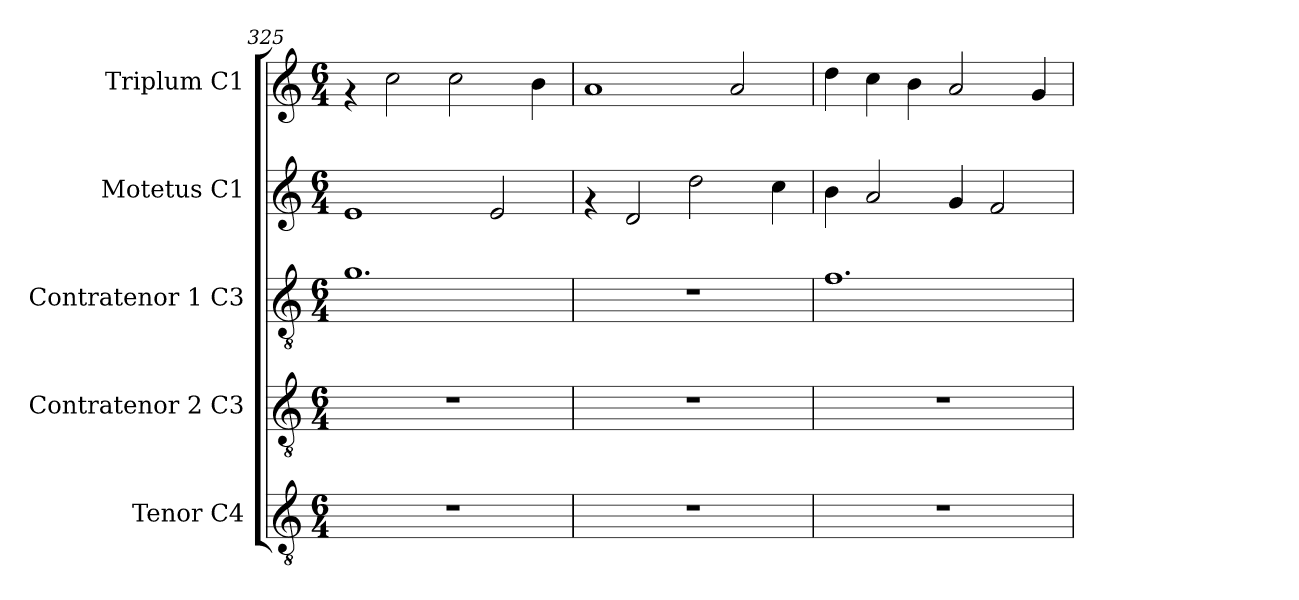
**kern	**kern	**kern	**text	**kern	**text	**kern	**text
*part5	*part4	*part3	*part3	*part2	*part2	*part1	*part1
*staff5	*staff4	*staff3	*staff3	*staff2	*staff2	*staff1	*staff1
*I"Tenor  C4	*I"Contratenor 2  C3	*I"Contratenor 1  C3	*	*I"Motetus  C1	*	*I"Triplum  C1	*
*I'T	*I'Ct2	*I'Ct1	*	*I'Mot	*	*I'Tr	*
!!LO:LB:g=z
*clefGv2	*clefGv2	*clefGv2	*	*clefG2	*	*clefG2	*
*k[]	*k[]	*k[]	*	*k[]	*	*k[]	*
*C:	*C:	*C:	*	*C:	*	*C:	*
*M6/4	*M6/4	*M6/4	*	*M6/4	*	*M6/4	*
=325	=325	=325	=325	=325	=325	=325	=325
!	!	!	!LO:LY:b:cj	!	!LO:LY:b:cj	!	!
1.r	1.r	1.g	.	1e	.	4rf	.
!	!	!	!	!	!	!	!LO:LY:b:cj
.	.	.	.	.	.	2cc\	.
!	!	!	!	!	!	!	!LO:LY:b:cj
.	.	.	.	.	.	2cc\	.
!	!	!	!	!	!LO:LY:b:cj	!	!
.	.	.	.	2e/	.	.	.
!	!	!	!	!	!	!	!LO:LY:b:cj
.	.	.	.	.	.	4b\	.
=326	=326	=326	=326	=326	=326	=326	=326
!	!	!	!	!	!	!	!LO:LY:b:cj
1.r	1.r	1.r	.	4rf	.	1a	.
!	!	!	!	!	!LO:LY:b:cj	!	!
.	.	.	.	2d/	.	.	.
!	!	!	!	!	!LO:LY:b:cj	!	!
.	.	.	.	2dd\	.	.	.
!	!	!	!	!	!	!	!LO:LY:b:cj
.	.	.	.	.	.	2a/	.
!	!	!	!	!	!LO:LY:b:cj	!	!
.	.	.	.	4cc\	.	.	.
=327	=327	=327	=327	=327	=327	=327	=327
!	!	!	!LO:LY:b:cj	!	!LO:LY:b:cj	!	!LO:LY:b:cj
1.r	1.r	1.f	.	4b\	.	4dd\	.
!	!	!	!	!	!LO:LY:b:cj	!	!LO:LY:b:cj
.	.	.	.	2a/	.	4cc\	.
!	!	!	!	!	!	!	!LO:LY:b:cj
.	.	.	.	.	.	4b\	.
!	!	!	!	!	!LO:LY:b:cj	!	!LO:LY:b:cj
.	.	.	.	4g/	.	2a/	.
!	!	!	!	!	!LO:LY:b:cj	!	!
.	.	.	.	2f/	.	.	.
!	!	!	!	!	!	!	!LO:LY:b:cj
.	.	.	.	.	.	4g/	.
=	=	=	=	=	=	=	=
*-	*-	*-	*-	*-	*-	*-	*-
